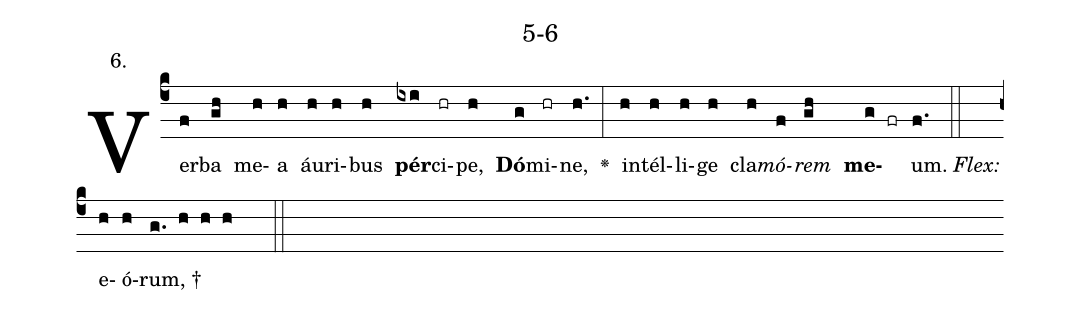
name: 5-6;
annotation: 6.;
%%
(c4)Ver(f)ba(gh) me(h)a(h) áu(h)ri(h)bus(h) <b>pér</b>(ixi)ci(hr)pe,(h) <b>Dó</b>(g)mi(hr)ne,(h.) <v>\greheightstar</v>(:) in(h)tél(h)li(h)ge(h) cla(h)<i>mó</i>(f)<i>rem</i>(gh) <b>me</b>(g fr)um.(f.) (::)
<i>Flex:</i>()  e(h)ó(h)rum, †(g. h h h  ::)

%E(h) u(h) o(f) u(gh) a(g) e.(f.) (::)
